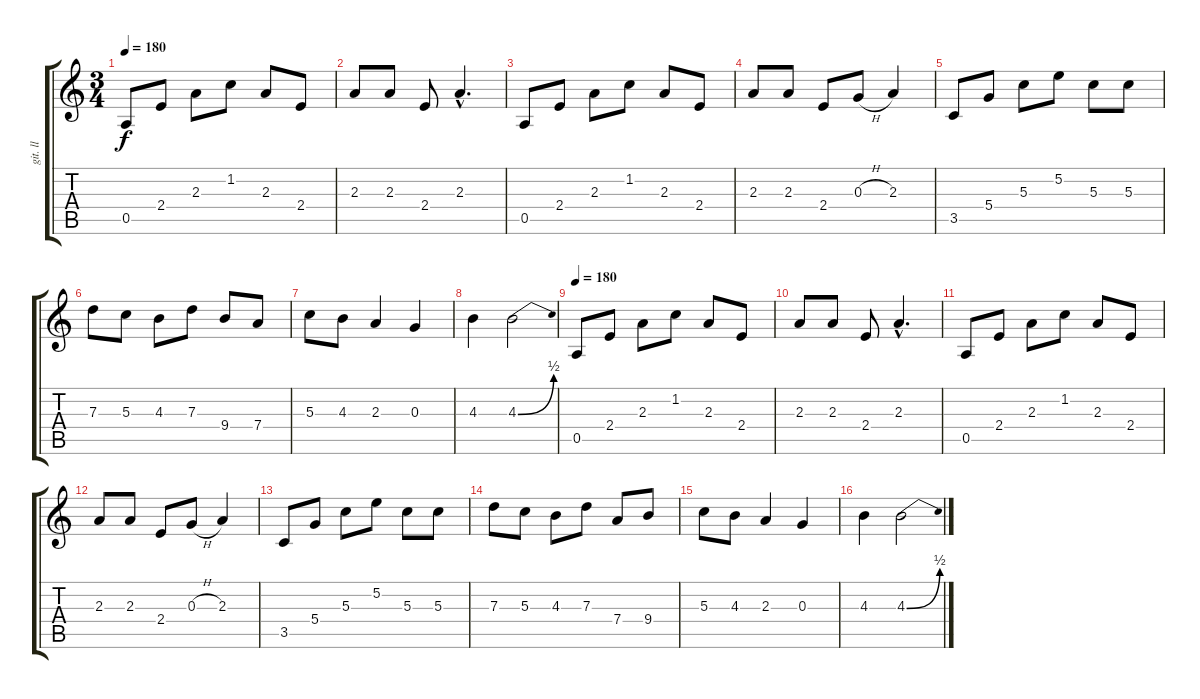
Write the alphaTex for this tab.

\track ("git. ll" "git. ll") {instrument overdrivenguitar}
\staff {score tabs}
\tuning (E4 B3 G3 D3 A2 E2) {hide}
\ts (3 4)
\tempo 160
\tempo 180
\clef g2
\ks c
0.5.8{dy f} 2.4.8 2.3.8 1.2.8 2.3.8 2.4.8 |
2.3.8 2.3.8 2.4.8 2.3{hac}.4{d} |
0.5.8 2.4.8 2.3.8 1.2.8 2.3.8 2.4.8 |
2.3.8 2.3.8 2.4.8 0.3{h}.8 2.3.4 |
3.5.8 5.4.8 5.3.8 5.2.8 5.3.8 5.3.8 |
7.3.8 5.3.8 4.3.8 7.3.8 9.4.8 7.4.8 |
5.3.8 4.3.8 2.3.4 0.3.4 |
4.3.4 4.3{be (bend 0 0 60 2)}.2 |
\tempo 180
0.5.8 2.4.8 2.3.8 1.2.8 2.3.8 2.4.8 |
2.3.8 2.3.8 2.4.8 2.3{hac}.4{d} |
0.5.8 2.4.8 2.3.8 1.2.8 2.3.8 2.4.8 |
2.3.8 2.3.8 2.4.8 0.3{h}.8 2.3.4 |
3.5.8 5.4.8 5.3.8 5.2.8 5.3.8 5.3.8 |
7.3.8 5.3.8 4.3.8 7.3.8 7.4.8 9.4.8 |
5.3.8 4.3.8 2.3.4 0.3.4 |
4.3.4 4.3{be (bend 0 0 60 2)}.2
